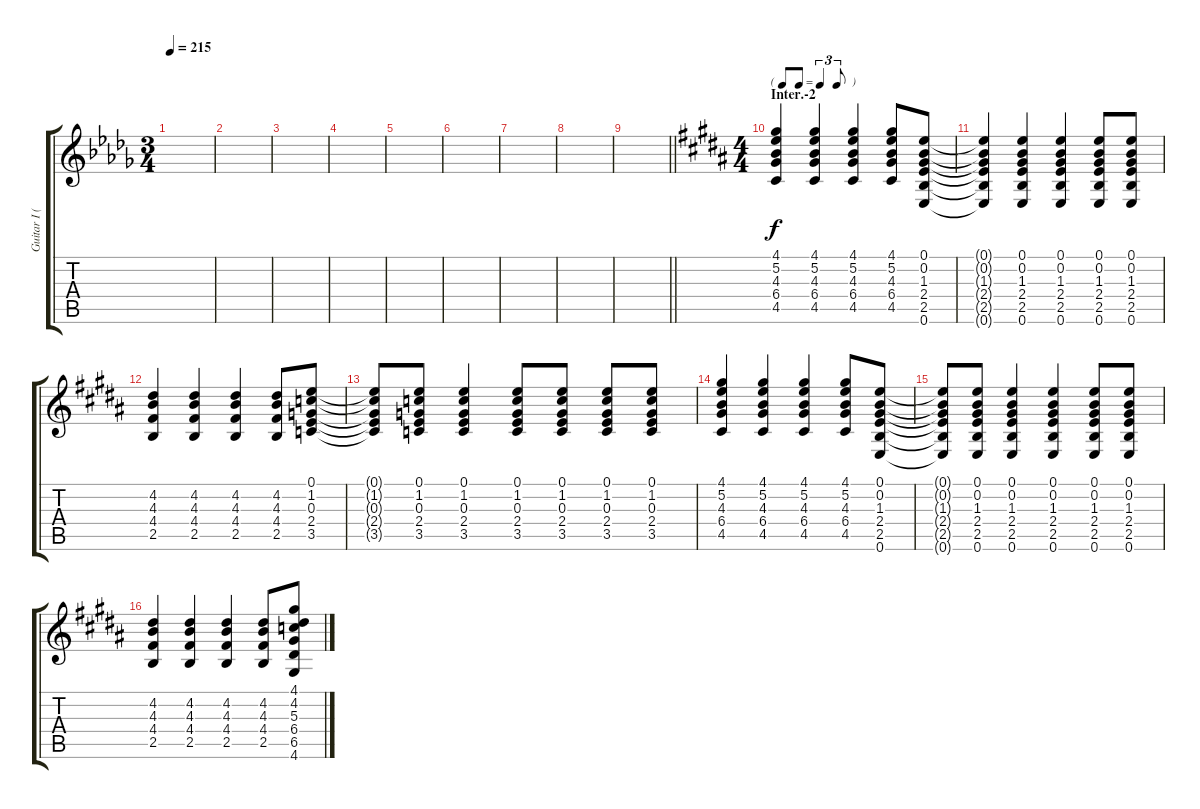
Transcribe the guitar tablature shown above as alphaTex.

\track ("Guitar I (Hirasawa Yui)" "Guitar I (") {instrument acousticguitarsteel}
\staff {score tabs}
\tuning (E4 B3 G3 D3 A2 E2) {hide}
\ts (3 4)
\tempo 215
\clef g2
\ks db
|
|
|
|
|
|
|
|
\barLineRight lightlight
|
\ts (4 4)
\tf triplet8th
\section ("" "Inter.-2")
\ks b
(4.1 5.2 4.3 6.4 4.5).4 (4.1 5.2 4.3 6.4 4.5).4 (4.1 5.2 4.3 6.4 4.5).4 (4.1 5.2 4.3 6.4 4.5).8 (0.1 0.2 1.3 2.4 2.5 0.6).8 |
(0.1{t} 0.2{t} 1.3{t} 2.4{t} 2.5{t} 0.6{t}).4 (0.1 0.2 1.3 2.4 2.5 0.6).4 (0.1 0.2 1.3 2.4 2.5 0.6).4 (0.1 0.2 1.3 2.4 2.5 0.6).8 (0.1 0.2 1.3 2.4 2.5 0.6).8 |
(4.2 4.3 4.4 2.5).4 (4.2 4.3 4.4 2.5).4 (4.2 4.3 4.4 2.5).4 (4.2 4.3 4.4 2.5).8 (0.1 1.2 0.3 2.4 3.5).8 |
(0.1{t} 1.2{t} 0.3{t} 2.4{t} 3.5{t}).8 (0.1 1.2 0.3 2.4 3.5).8 (0.1 1.2 0.3 2.4 3.5).4 (0.1 1.2 0.3 2.4 3.5).8 (0.1 1.2 0.3 2.4 3.5).8 (0.1 1.2 0.3 2.4 3.5).8 (0.1 1.2 0.3 2.4 3.5).8 |
(4.1 5.2 4.3 6.4 4.5).4 (4.1 5.2 4.3 6.4 4.5).4 (4.1 5.2 4.3 6.4 4.5).4 (4.1 5.2 4.3 6.4 4.5).8 (0.1 0.2 1.3 2.4 2.5 0.6).8 |
(0.1{t} 0.2{t} 1.3{t} 2.4{t} 2.5{t} 0.6{t}).8 (0.1 0.2 1.3 2.4 2.5 0.6).8 (0.1 0.2 1.3 2.4 2.5 0.6).4 (0.1 0.2 1.3 2.4 2.5 0.6).4 (0.1 0.2 1.3 2.4 2.5 0.6).8 (0.1 0.2 1.3 2.4 2.5 0.6).8 |
(4.2 4.3 4.4 2.5).4 (4.2 4.3 4.4 2.5).4 (4.2 4.3 4.4 2.5).4 (4.2 4.3 4.4 2.5).8 (4.1 4.2 5.3 6.4 6.5 4.6).8
